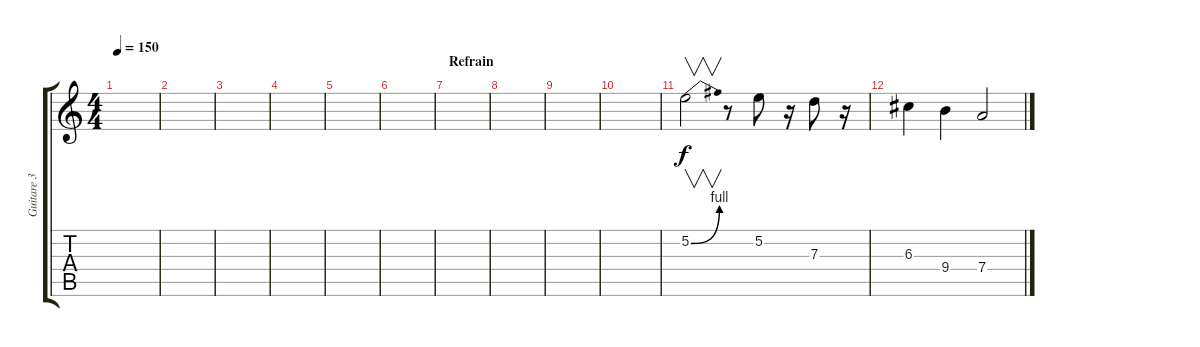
\track ("Guitare 3" "Guitare 3") {instrument overdrivenguitar}
\staff {score tabs}
\tuning (E4 B3 G3 D3 A2 E2) {hide}
\ts (4 4)
\tempo 150
\clef g2
\ks c
|
|
|
|
|
|
\section ("" "Refrain")
|
|
|
|
5.2{be (bend 0 0 60 4)}.2{v} r.8 5.2.8 r.16 7.3.8 r.16 |
6.3.4 9.4.4 7.4.2
